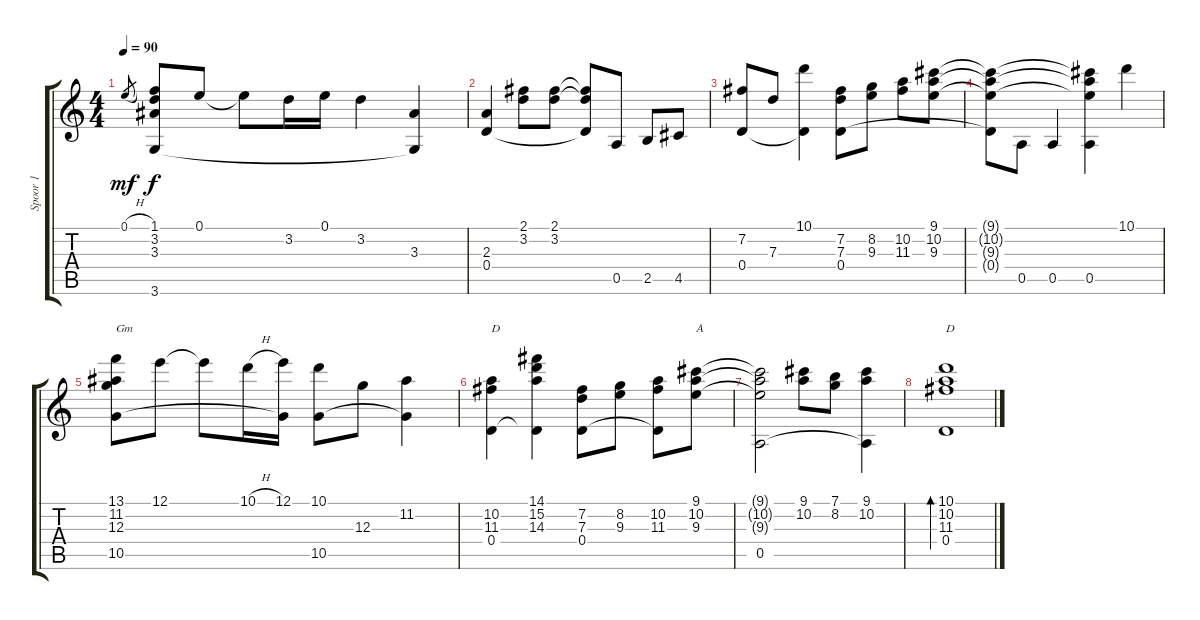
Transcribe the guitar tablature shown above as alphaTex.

\track ("Spoor 1" "Spoor 1") {instrument acousticguitarnylon}
\staff {score tabs}
\tuning (E4 B3 G3 D3 A2 E2) {hide}
\ts (4 4)
\tempo 90
\clef g2
\ks c
0.1{h}.8{gr dy mf} (1.1 3.2 3.3 3.6).8{dy f} 0.1.8 0.1{t}.8 3.2.16 0.1.16 3.2.4 (3.3 3.6{t}).4 |
(2.3 0.4).4 (2.1 3.2).8 (2.1 3.2).8 (2.1{t} 3.2{t} 0.4{t}).8 0.5.8 2.5.8 4.5.8 |
(7.2 0.4).8 7.3.8 (10.1 0.4{t}).4 (7.2 7.3 0.4).8 (8.2 9.3).8 (10.2 11.3).8 (9.1 10.2 9.3).8 |
(9.1{t} 10.2{t} 9.3{t} 0.4{t}).8 0.5.8 0.5.4 (9.1{t} 10.2{t} 9.3{t} 0.5).4 10.1.4 |
(13.1 11.2 12.3 10.5).8{txt "Gm"} 12.1.8 12.1{t}.8 10.1{h}.16 (12.1 10.5{t}).16 (10.1 10.5).8 12.3.8 (11.2 10.5{t}).4 |
(10.2 11.3 0.4).4{txt "D"} (14.1 15.2 14.3 0.4{t}).4 (7.2 7.3 0.4).8 (8.2 9.3).8 (10.2 11.3 0.4{t}).8 (9.1 10.2 9.3).8{txt "A"} |
(9.1{t} 10.2{t} 9.3{t} 0.5).2 (9.1 10.2).8 (7.1 8.2).8 (9.1 10.2 0.5{t}).4 |
(10.1 10.2 11.3 0.4).1{bd 240 txt "D"}
